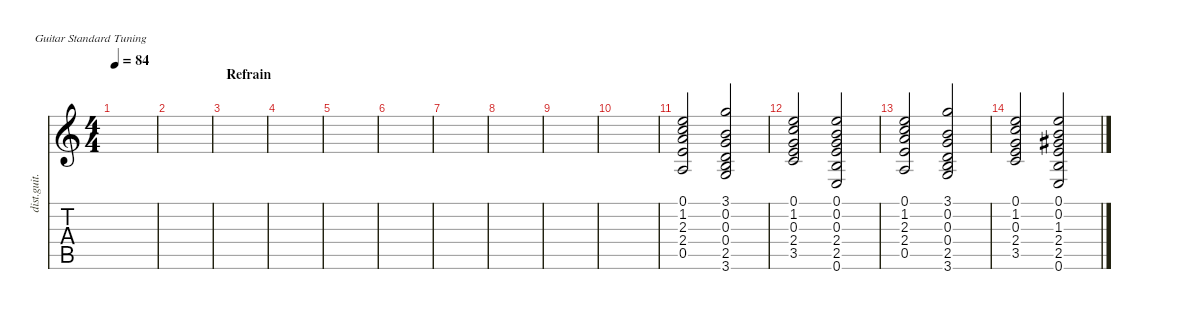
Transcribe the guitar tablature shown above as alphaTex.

\defaultSystemsLayout 4
\hideDynamics
\bracketExtendMode nobrackets
\otherSystemsTrackNameOrientation horizontal
\track ("Guitar Fill" "dist.guit.") {instrument distortionguitar}
\staff {score tabs}
\tuning (E4 B3 G3 D3 A2 E2)
\ts (4 4)
\tempo 84
\clef g2
\ks aminor
|
|
\section ("" "Refrain")
|
|
|
|
|
|
|
|
(0.5 2.4 2.3 1.2 0.1).2 (3.6 2.5 0.4 0.3 0.2 3.1).2 |
(3.5 2.4 0.3 1.2 0.1).2 (0.6 2.5 2.4 0.3 0.2 0.1).2 |
(0.5 2.4 2.3 1.2 0.1).2 (3.6 2.5 0.4 0.3 0.2 3.1).2 |
(3.5 2.4 0.3 1.2 0.1).2 (0.6 2.5 2.4 1.3{acc #} 0.2 0.1).2
